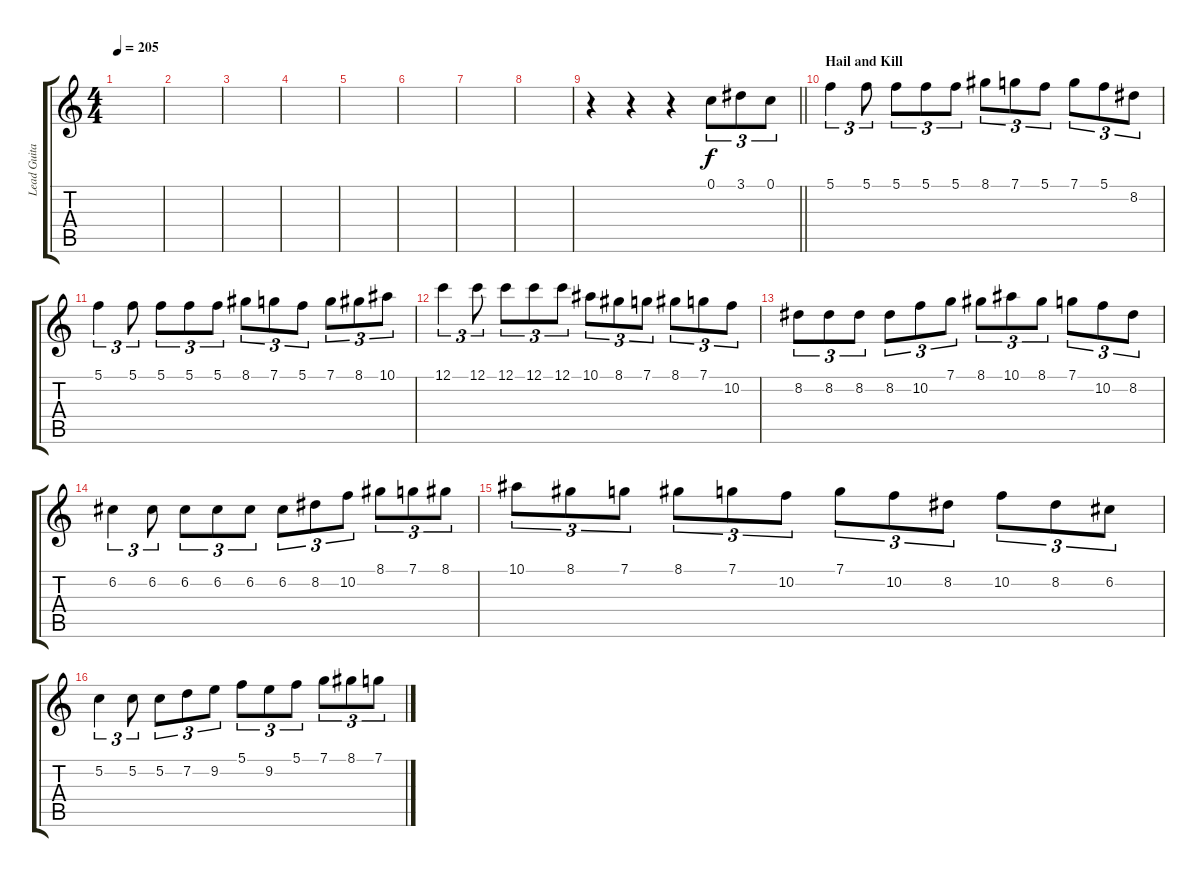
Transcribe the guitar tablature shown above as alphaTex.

\track ("Lead Guitar" "Lead Guita") {instrument distortionguitar}
\staff {score tabs}
\tuning (C4 G3 Eb3 Bb2 F2 C2) {hide}
\ts (4 4)
\tempo 205
\clef g2
\ks c
|
|
|
|
|
|
|
|
\barLineRight lightlight
r.4 r.4 r.4 0.1.8{tu (3 2)} 3.1.8{tu (3 2)} 0.1.8{tu (3 2)} |
\section ("" "Hail and Kill")
5.1.4{tu (3 2)} 5.1.8{tu (3 2)} 5.1.8{tu (3 2)} 5.1.8{tu (3 2)} 5.1.8{tu (3 2)} 8.1.8{tu (3 2)} 7.1.8{tu (3 2)} 5.1.8{tu (3 2)} 7.1.8{tu (3 2)} 5.1.8{tu (3 2)} 8.2.8{tu (3 2)} |
5.1.4{tu (3 2)} 5.1.8{tu (3 2)} 5.1.8{tu (3 2)} 5.1.8{tu (3 2)} 5.1.8{tu (3 2)} 8.1.8{tu (3 2)} 7.1.8{tu (3 2)} 5.1.8{tu (3 2)} 7.1.8{tu (3 2)} 8.1.8{tu (3 2)} 10.1.8{tu (3 2)} |
12.1.4{tu (3 2)} 12.1.8{tu (3 2)} 12.1.8{tu (3 2)} 12.1.8{tu (3 2)} 12.1.8{tu (3 2)} 10.1.8{tu (3 2)} 8.1.8{tu (3 2)} 7.1.8{tu (3 2)} 8.1.8{tu (3 2)} 7.1.8{tu (3 2)} 10.2.8{tu (3 2)} |
8.2.8{tu (3 2)} 8.2.8{tu (3 2)} 8.2.8{tu (3 2)} 8.2.8{tu (3 2)} 10.2.8{tu (3 2)} 7.1.8{tu (3 2)} 8.1.8{tu (3 2)} 10.1.8{tu (3 2)} 8.1.8{tu (3 2)} 7.1.8{tu (3 2)} 10.2.8{tu (3 2)} 8.2.8{tu (3 2)} |
6.2.4{tu (3 2)} 6.2.8{tu (3 2)} 6.2.8{tu (3 2)} 6.2.8{tu (3 2)} 6.2.8{tu (3 2)} 6.2.8{tu (3 2)} 8.2.8{tu (3 2)} 10.2.8{tu (3 2)} 8.1.8{tu (3 2)} 7.1.8{tu (3 2)} 8.1.8{tu (3 2)} |
10.1.8{tu (3 2)} 8.1.8{tu (3 2)} 7.1.8{tu (3 2)} 8.1.8{tu (3 2)} 7.1.8{tu (3 2)} 10.2.8{tu (3 2)} 7.1.8{tu (3 2)} 10.2.8{tu (3 2)} 8.2.8{tu (3 2)} 10.2.8{tu (3 2)} 8.2.8{tu (3 2)} 6.2.8{tu (3 2)} |
5.2.4{tu (3 2)} 5.2.8{tu (3 2)} 5.2.8{tu (3 2)} 7.2.8{tu (3 2)} 9.2.8{tu (3 2)} 5.1.8{tu (3 2)} 9.2.8{tu (3 2)} 5.1.8{tu (3 2)} 7.1.8{tu (3 2)} 8.1.8{tu (3 2)} 7.1.8{tu (3 2)}
